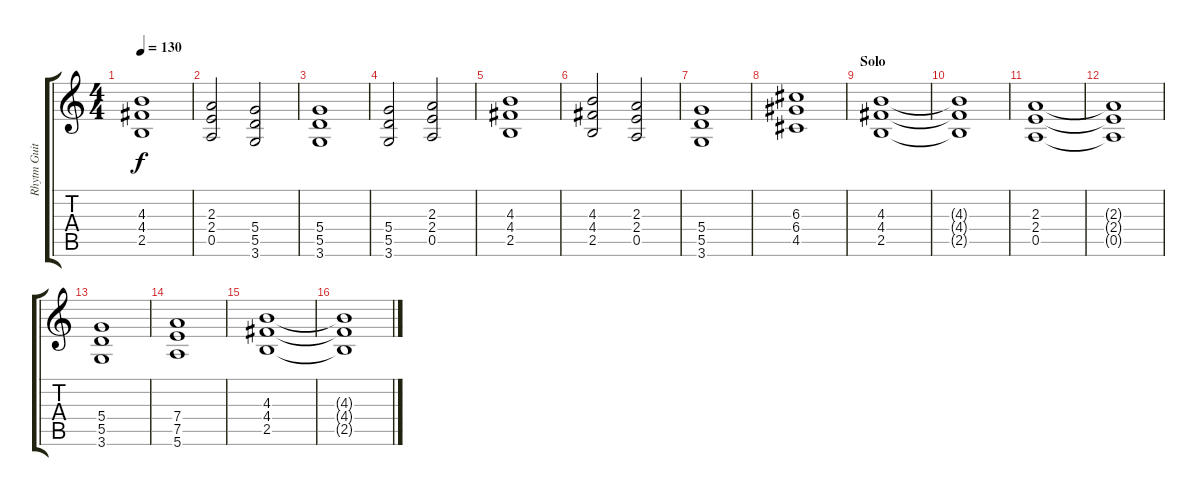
\track ("Rhytm Guitar" "Rhytm Guit") {instrument distortionguitar}
\staff {score tabs}
\tuning (E4 B3 G3 D3 A2 E2) {hide}
\ts (4 4)
\tempo 130
\clef g2
\ks c
(4.3 4.4 2.5).1{dy f instrument distortionguitar} |
(2.3 2.4 0.5).2 (5.4 5.5 3.6).2 |
(5.4 5.5 3.6).1 |
(5.4 5.5 3.6).2 (2.3 2.4 0.5).2 |
(4.3 4.4 2.5).1 |
(4.3 4.4 2.5).2 (2.3 2.4 0.5).2 |
(5.4 5.5 3.6).1 |
(6.3 6.4 4.5).1 |
\section ("" "Solo")
(4.3 4.4 2.5).1 |
(4.3{t} 4.4{t} 2.5{t}).1 |
(2.3 2.4 0.5).1 |
(2.3{t} 2.4{t} 0.5{t}).1 |
(5.4 5.5 3.6).1 |
(7.4 7.5 5.6).1 |
(4.3 4.4 2.5).1 |
(4.3{t} 4.4{t} 2.5{t}).1
